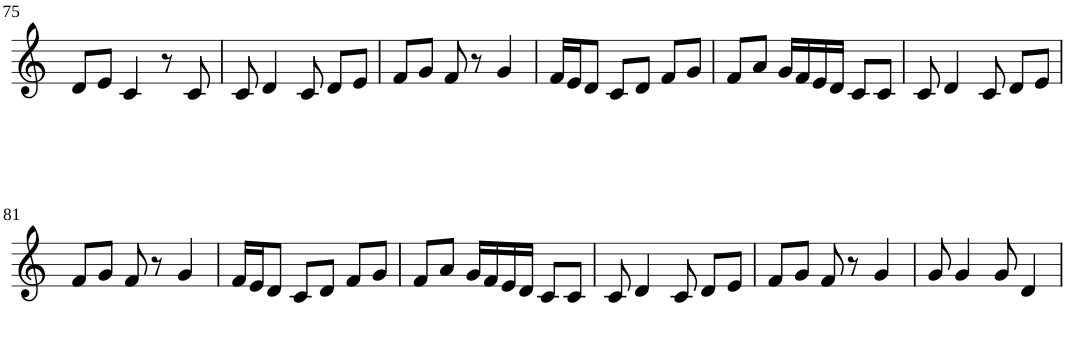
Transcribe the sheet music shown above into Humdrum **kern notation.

**kern
*part1
*staff1
*I"Violin
!!LO:PB:g=z
*clefG2
*k[]
*M3/4
=75
8d/L
8e/J
4c/
8r
8c/
=76
8c/
4d/
8c/
8d/L
8e/J
=77
8f/L
8g/J
8f/
8r
4g/
=78
16f/LL
16e/J
8d/J
8c/L
8d/J
8f/L
8g/J
=79
8f/L
8a/J
16g/LL
16f/
16e/
16d/JJ
8c/L
8c/J
=80
8c/
4d/
8c/
8d/L
8e/J
!!LO:LB:g=z
=81
8f/L
8g/J
8f/
8r
4g/
=82
16f/LL
16e/J
8d/J
8c/L
8d/J
8f/L
8g/J
=83
8f/L
8a/J
16g/LL
16f/
16e/
16d/JJ
8c/L
8c/J
=84
8c/
4d/
8c/
8d/L
8e/J
=85
8f/L
8g/J
8f/
8r
4g/
=86
8g/
4g/
8g/
4d/
=
*-
